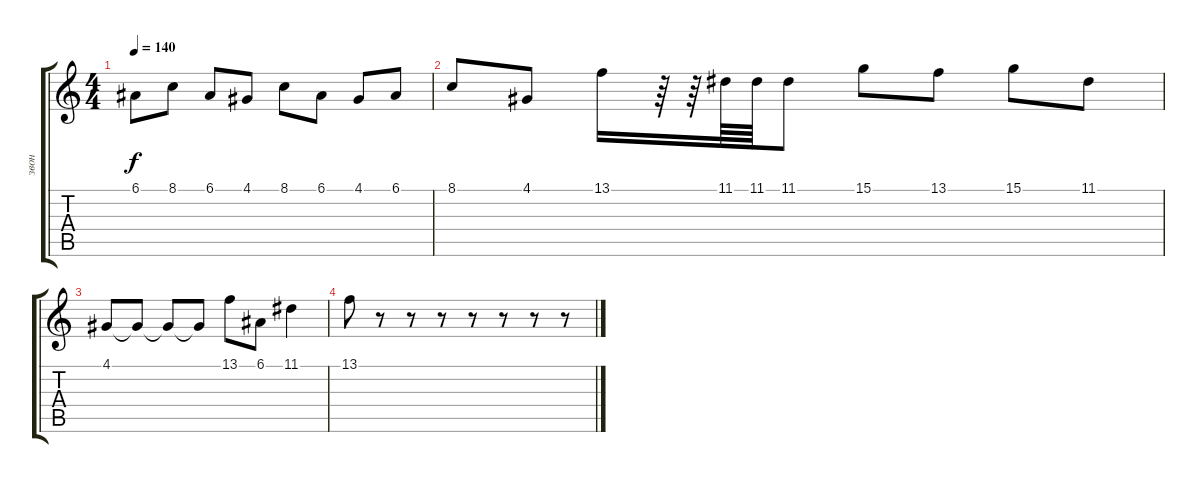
\track ("звон" "звон") {instrument vibraphone}
\staff {score tabs}
\tuning (E4 B3 G3 D3 A2 E2) {hide}
\ts (4 4)
\tempo 140
\clef g2
\ks c
6.1.8{dy f} 8.1.8 6.1.8 4.1.8 8.1.8 6.1.8 4.1.8 6.1.8 |
8.1.8 4.1.8 13.1.16 r.64 r.64 11.1.64 11.1.64 11.1.8 15.1.8 13.1.8 15.1.8 11.1.8 |
4.1.8 4.1{t}.8 4.1{t}.8 4.1{t}.8 13.1.8 6.1.8 11.1.4 |
13.1.8 r.8 r.8 r.8 r.8 r.8 r.8 r.8
